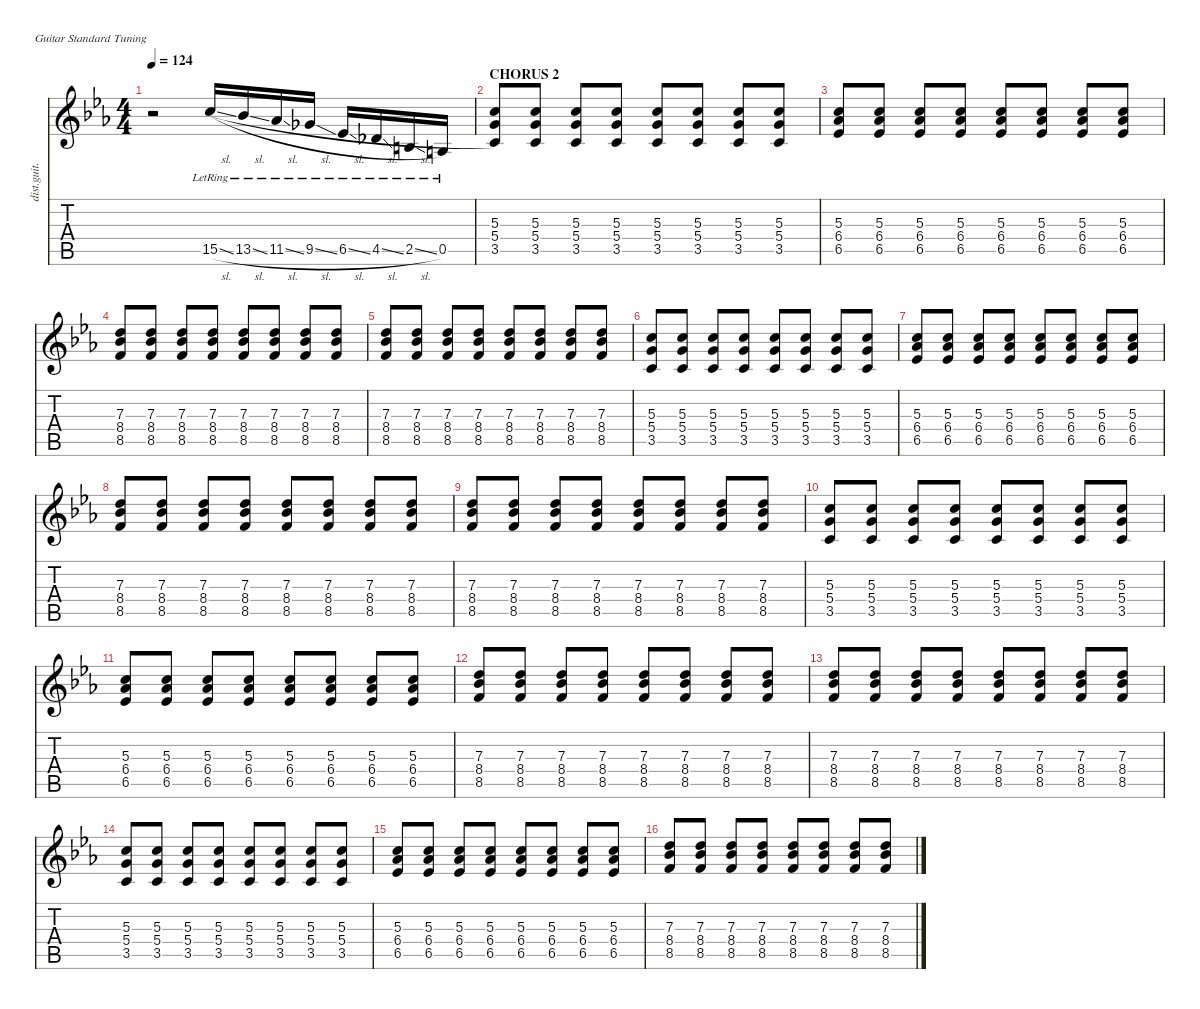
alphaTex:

\defaultSystemsLayout 4
\hideDynamics
\bracketExtendMode nobrackets
\otherSystemsTrackNameOrientation horizontal
\track ("Distortion Guitar" "dist.guit.") {instrument distortionguitar}
\staff {score tabs}
\tuning (E4 B3 G3 D3 A2 E2)
\ts (4 4)
\tempo 124
\clef g2
\ks cminor
r.2{dy fff beam Down} 15.5{sl lr acc forcenatural}.16{legatoorigin beam Up} 13.5{sl lr acc b}.16{legatoorigin beam Up} 11.5{sl lr acc b}.16{legatoorigin beam Up} 9.5{sl lr acc b}.16{legatoorigin beam Up} 6.5{sl lr acc b}.16{legatoorigin beam Up} 4.5{sl lr acc b}.16{legatoorigin beam Up} 2.5{sl lr acc forcenatural}.16{legatoorigin beam Up} 0.5{lr acc forcenatural}.16{legatoorigin beam Up} |
\section ("" "CHORUS 2")
(3.5{acc forcenatural} 5.4{acc forcenatural} 5.3{acc forcenatural}).8{beam Up} (3.5{acc forcenatural} 5.4{acc forcenatural} 5.3{acc forcenatural}).8{beam Up} (3.5{acc forcenatural} 5.4{acc forcenatural} 5.3{acc forcenatural}).8{beam Up} (3.5{acc forcenatural} 5.4{acc forcenatural} 5.3{acc forcenatural}).8{beam Up} (3.5{acc forcenatural} 5.4{acc forcenatural} 5.3{acc forcenatural}).8{beam Up} (3.5{acc forcenatural} 5.4{acc forcenatural} 5.3{acc forcenatural}).8{beam Up} (3.5{acc forcenatural} 5.4{acc forcenatural} 5.3{acc forcenatural}).8{beam Up} (3.5{acc forcenatural} 5.4{acc forcenatural} 5.3{acc forcenatural}).8{beam Up} |
(6.5{acc b} 6.4{acc b} 5.3{acc forcenatural}).8{beam Up} (6.4{acc b} 6.5{acc b} 5.3{acc forcenatural}).8{beam Up} (6.4{acc b} 6.5{acc b} 5.3{acc forcenatural}).8{beam Up} (6.4{acc b} 6.5{acc b} 5.3{acc forcenatural}).8{beam Up} (6.4{acc b} 6.5{acc b} 5.3{acc forcenatural}).8{beam Up} (6.4{acc b} 6.5{acc b} 5.3{acc forcenatural}).8{beam Up} (6.4{acc b} 6.5{acc b} 5.3{acc forcenatural}).8{beam Up} (6.4{acc b} 6.5{acc b} 5.3{acc forcenatural}).8{beam Up} |
(8.5{acc forcenatural} 8.4{acc b} 7.3{acc forcenatural}).8{beam Up} (8.5{acc forcenatural} 8.4{acc b} 7.3{acc forcenatural}).8{beam Up} (8.5{acc forcenatural} 8.4{acc b} 7.3{acc forcenatural}).8{beam Up} (8.5{acc forcenatural} 8.4{acc b} 7.3{acc forcenatural}).8{beam Up} (8.5{acc forcenatural} 8.4{acc b} 7.3{acc forcenatural}).8{beam Up} (8.5{acc forcenatural} 8.4{acc b} 7.3{acc forcenatural}).8{beam Up} (8.5{acc forcenatural} 8.4{acc b} 7.3{acc forcenatural}).8{beam Up} (8.5{acc forcenatural} 8.4{acc b} 7.3{acc forcenatural}).8{beam Up} |
(8.5{acc forcenatural} 8.4{acc b} 7.3{acc forcenatural}).8{beam Up} (8.5{acc forcenatural} 8.4{acc b} 7.3{acc forcenatural}).8{beam Up} (8.5{acc forcenatural} 8.4{acc b} 7.3{acc forcenatural}).8{beam Up} (8.5{acc forcenatural} 8.4{acc b} 7.3{acc forcenatural}).8{beam Up} (8.5{acc forcenatural} 8.4{acc b} 7.3{acc forcenatural}).8{beam Up} (8.5{acc forcenatural} 8.4{acc b} 7.3{acc forcenatural}).8{beam Up} (8.5{acc forcenatural} 8.4{acc b} 7.3{acc forcenatural}).8{beam Up} (8.5{acc forcenatural} 8.4{acc b} 7.3{acc forcenatural}).8{beam Up} |
(3.5{acc forcenatural} 5.4{acc forcenatural} 5.3{acc forcenatural}).8{beam Up} (3.5{acc forcenatural} 5.4{acc forcenatural} 5.3{acc forcenatural}).8{beam Up} (3.5{acc forcenatural} 5.4{acc forcenatural} 5.3{acc forcenatural}).8{beam Up} (3.5{acc forcenatural} 5.4{acc forcenatural} 5.3{acc forcenatural}).8{beam Up} (3.5{acc forcenatural} 5.4{acc forcenatural} 5.3{acc forcenatural}).8{beam Up} (3.5{acc forcenatural} 5.4{acc forcenatural} 5.3{acc forcenatural}).8{beam Up} (3.5{acc forcenatural} 5.4{acc forcenatural} 5.3{acc forcenatural}).8{beam Up} (3.5{acc forcenatural} 5.4{acc forcenatural} 5.3{acc forcenatural}).8{beam Up} |
(6.5{acc b} 6.4{acc b} 5.3{acc forcenatural}).8{beam Up} (6.4{acc b} 6.5{acc b} 5.3{acc forcenatural}).8{beam Up} (6.4{acc b} 6.5{acc b} 5.3{acc forcenatural}).8{beam Up} (6.4{acc b} 6.5{acc b} 5.3{acc forcenatural}).8{beam Up} (6.4{acc b} 6.5{acc b} 5.3{acc forcenatural}).8{beam Up} (6.4{acc b} 6.5{acc b} 5.3{acc forcenatural}).8{beam Up} (6.4{acc b} 6.5{acc b} 5.3{acc forcenatural}).8{beam Up} (6.4{acc b} 6.5{acc b} 5.3{acc forcenatural}).8{beam Up} |
(8.5{acc forcenatural} 8.4{acc b} 7.3{acc forcenatural}).8{beam Up} (8.5{acc forcenatural} 8.4{acc b} 7.3{acc forcenatural}).8{beam Up} (8.5{acc forcenatural} 8.4{acc b} 7.3{acc forcenatural}).8{beam Up} (8.5{acc forcenatural} 8.4{acc b} 7.3{acc forcenatural}).8{beam Up} (8.5{acc forcenatural} 8.4{acc b} 7.3{acc forcenatural}).8{beam Up} (8.5{acc forcenatural} 8.4{acc b} 7.3{acc forcenatural}).8{beam Up} (8.5{acc forcenatural} 8.4{acc b} 7.3{acc forcenatural}).8{beam Up} (8.5{acc forcenatural} 8.4{acc b} 7.3{acc forcenatural}).8{beam Up} |
(8.5{acc forcenatural} 8.4{acc b} 7.3{acc forcenatural}).8{beam Up} (8.5{acc forcenatural} 8.4{acc b} 7.3{acc forcenatural}).8{beam Up} (8.5{acc forcenatural} 8.4{acc b} 7.3{acc forcenatural}).8{beam Up} (8.5{acc forcenatural} 8.4{acc b} 7.3{acc forcenatural}).8{beam Up} (8.5{acc forcenatural} 8.4{acc b} 7.3{acc forcenatural}).8{beam Up} (8.5{acc forcenatural} 8.4{acc b} 7.3{acc forcenatural}).8{beam Up} (8.5{acc forcenatural} 8.4{acc b} 7.3{acc forcenatural}).8{beam Up} (8.5{acc forcenatural} 8.4{acc b} 7.3{acc forcenatural}).8{beam Up} |
(3.5{acc forcenatural} 5.4{acc forcenatural} 5.3{acc forcenatural}).8{beam Up} (3.5{acc forcenatural} 5.4{acc forcenatural} 5.3{acc forcenatural}).8{beam Up} (3.5{acc forcenatural} 5.4{acc forcenatural} 5.3{acc forcenatural}).8{beam Up} (3.5{acc forcenatural} 5.4{acc forcenatural} 5.3{acc forcenatural}).8{beam Up} (3.5{acc forcenatural} 5.4{acc forcenatural} 5.3{acc forcenatural}).8{beam Up} (3.5{acc forcenatural} 5.4{acc forcenatural} 5.3{acc forcenatural}).8{beam Up} (3.5{acc forcenatural} 5.4{acc forcenatural} 5.3{acc forcenatural}).8{beam Up} (3.5{acc forcenatural} 5.4{acc forcenatural} 5.3{acc forcenatural}).8{beam Up} |
(6.5{acc b} 6.4{acc b} 5.3{acc forcenatural}).8{beam Up} (6.4{acc b} 6.5{acc b} 5.3{acc forcenatural}).8{beam Up} (6.4{acc b} 6.5{acc b} 5.3{acc forcenatural}).8{beam Up} (6.4{acc b} 6.5{acc b} 5.3{acc forcenatural}).8{beam Up} (6.4{acc b} 6.5{acc b} 5.3{acc forcenatural}).8{beam Up} (6.4{acc b} 6.5{acc b} 5.3{acc forcenatural}).8{beam Up} (6.4{acc b} 6.5{acc b} 5.3{acc forcenatural}).8{beam Up} (6.4{acc b} 6.5{acc b} 5.3{acc forcenatural}).8{beam Up} |
(8.5{acc forcenatural} 8.4{acc b} 7.3{acc forcenatural}).8{beam Up} (8.5{acc forcenatural} 8.4{acc b} 7.3{acc forcenatural}).8{beam Up} (8.5{acc forcenatural} 8.4{acc b} 7.3{acc forcenatural}).8{beam Up} (8.5{acc forcenatural} 8.4{acc b} 7.3{acc forcenatural}).8{beam Up} (8.5{acc forcenatural} 8.4{acc b} 7.3{acc forcenatural}).8{beam Up} (8.5{acc forcenatural} 8.4{acc b} 7.3{acc forcenatural}).8{beam Up} (8.5{acc forcenatural} 8.4{acc b} 7.3{acc forcenatural}).8{beam Up} (8.5{acc forcenatural} 8.4{acc b} 7.3{acc forcenatural}).8{beam Up} |
(8.5{acc forcenatural} 8.4{acc b} 7.3{acc forcenatural}).8{beam Up} (8.5{acc forcenatural} 8.4{acc b} 7.3{acc forcenatural}).8{beam Up} (8.5{acc forcenatural} 8.4{acc b} 7.3{acc forcenatural}).8{beam Up} (8.5{acc forcenatural} 8.4{acc b} 7.3{acc forcenatural}).8{beam Up} (8.5{acc forcenatural} 8.4{acc b} 7.3{acc forcenatural}).8{beam Up} (8.5{acc forcenatural} 8.4{acc b} 7.3{acc forcenatural}).8{beam Up} (8.5{acc forcenatural} 8.4{acc b} 7.3{acc forcenatural}).8{beam Up} (8.5{acc forcenatural} 8.4{acc b} 7.3{acc forcenatural}).8{beam Up} |
(3.5{acc forcenatural} 5.4{acc forcenatural} 5.3{acc forcenatural}).8{beam Up} (3.5{acc forcenatural} 5.4{acc forcenatural} 5.3{acc forcenatural}).8{beam Up} (3.5{acc forcenatural} 5.4{acc forcenatural} 5.3{acc forcenatural}).8{beam Up} (3.5{acc forcenatural} 5.4{acc forcenatural} 5.3{acc forcenatural}).8{beam Up} (3.5{acc forcenatural} 5.4{acc forcenatural} 5.3{acc forcenatural}).8{beam Up} (3.5{acc forcenatural} 5.4{acc forcenatural} 5.3{acc forcenatural}).8{beam Up} (3.5{acc forcenatural} 5.4{acc forcenatural} 5.3{acc forcenatural}).8{beam Up} (3.5{acc forcenatural} 5.4{acc forcenatural} 5.3{acc forcenatural}).8{beam Up} |
(6.5{acc b} 6.4{acc b} 5.3{acc forcenatural}).8{beam Up} (6.4{acc b} 6.5{acc b} 5.3{acc forcenatural}).8{beam Up} (6.4{acc b} 6.5{acc b} 5.3{acc forcenatural}).8{beam Up} (6.4{acc b} 6.5{acc b} 5.3{acc forcenatural}).8{beam Up} (6.4{acc b} 6.5{acc b} 5.3{acc forcenatural}).8{beam Up} (6.4{acc b} 6.5{acc b} 5.3{acc forcenatural}).8{beam Up} (6.4{acc b} 6.5{acc b} 5.3{acc forcenatural}).8{beam Up} (6.4{acc b} 6.5{acc b} 5.3{acc forcenatural}).8{beam Up} |
(8.5{acc forcenatural} 8.4{acc b} 7.3{acc forcenatural}).8{beam Up} (8.5{acc forcenatural} 8.4{acc b} 7.3{acc forcenatural}).8{beam Up} (8.5{acc forcenatural} 8.4{acc b} 7.3{acc forcenatural}).8{beam Up} (8.5{acc forcenatural} 8.4{acc b} 7.3{acc forcenatural}).8{beam Up} (8.5{acc forcenatural} 8.4{acc b} 7.3{acc forcenatural}).8{beam Up} (8.5{acc forcenatural} 8.4{acc b} 7.3{acc forcenatural}).8{beam Up} (8.5{acc forcenatural} 8.4{acc b} 7.3{acc forcenatural}).8{beam Up} (8.5{acc forcenatural} 8.4{acc b} 7.3{acc forcenatural}).8{beam Up}
